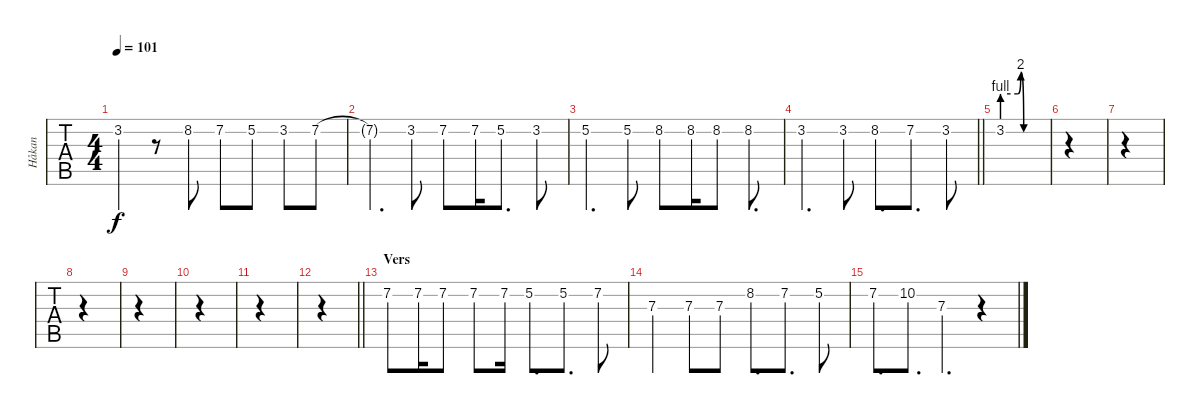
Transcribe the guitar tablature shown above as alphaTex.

\track ("Håkan" "Håkan") {instrument lead1square}
\staff {tabs}
\tuning (E4 B3 G3 D3 A2 E2) {hide}
\ts (4 4)
\tempo 101
\clef g2
\ks c
3.2{t}.4{dy f} r.8 8.2.8 7.2.8 5.2.8 3.2.8 7.2.8 |
7.2{t}.4{d} 3.2.8 7.2.8 7.2.16 5.2.8{d} 3.2.8 |
5.2.4{d} 5.2.8 8.2.8 8.2.16 8.2.8 8.2.8{d} |
\barLineRight lightlight
3.2.4{d} 3.2.8 8.2.8{d} 7.2.8{d} 3.2.8 |
3.2{be (custom 0 4 21 4 25 8 29 0 60 0)}.1 |
|
|
|
|
|
|
\barLineRight lightlight
|
\section ("" "Vers")
7.2.8 7.2.16 7.2.8 7.2.8 7.2.16 5.2.8{d} 5.2.8{d} 7.2.8 |
7.3.4 7.3.8 7.3.8 8.2.8{d} 7.2.8{d} 5.2.8 |
7.2.8{d} 10.2.8{d} 7.3.4{d} r.4
